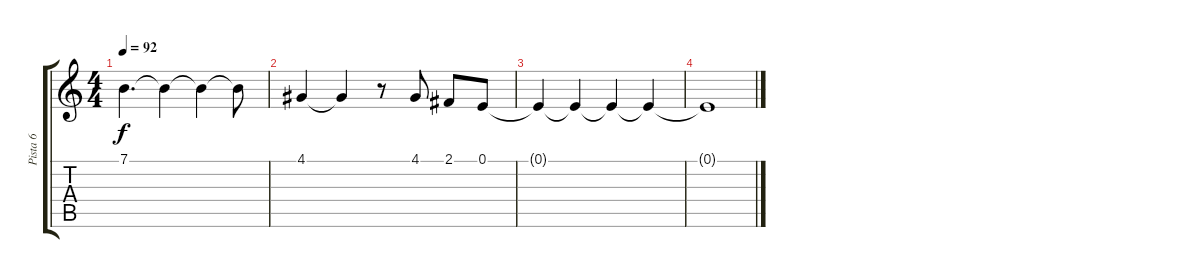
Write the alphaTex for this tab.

\track ("Pista 6" "Pista 6") {instrument synthstrings1}
\staff {score tabs}
\tuning (E4 B3 G3 D3 A2 E2) {hide}
\ts (4 4)
\tempo 92
\clef g2
\ks c
7.1.4{d dy f} 7.1{t}.4 7.1{t}.4 7.1{t}.8 |
4.1.4 4.1{t}.4 r.8 4.1.8 2.1.8 0.1.8 |
0.1{t}.4 0.1{t}.4 0.1{t}.4 0.1{t}.4 |
0.1{t}.1
